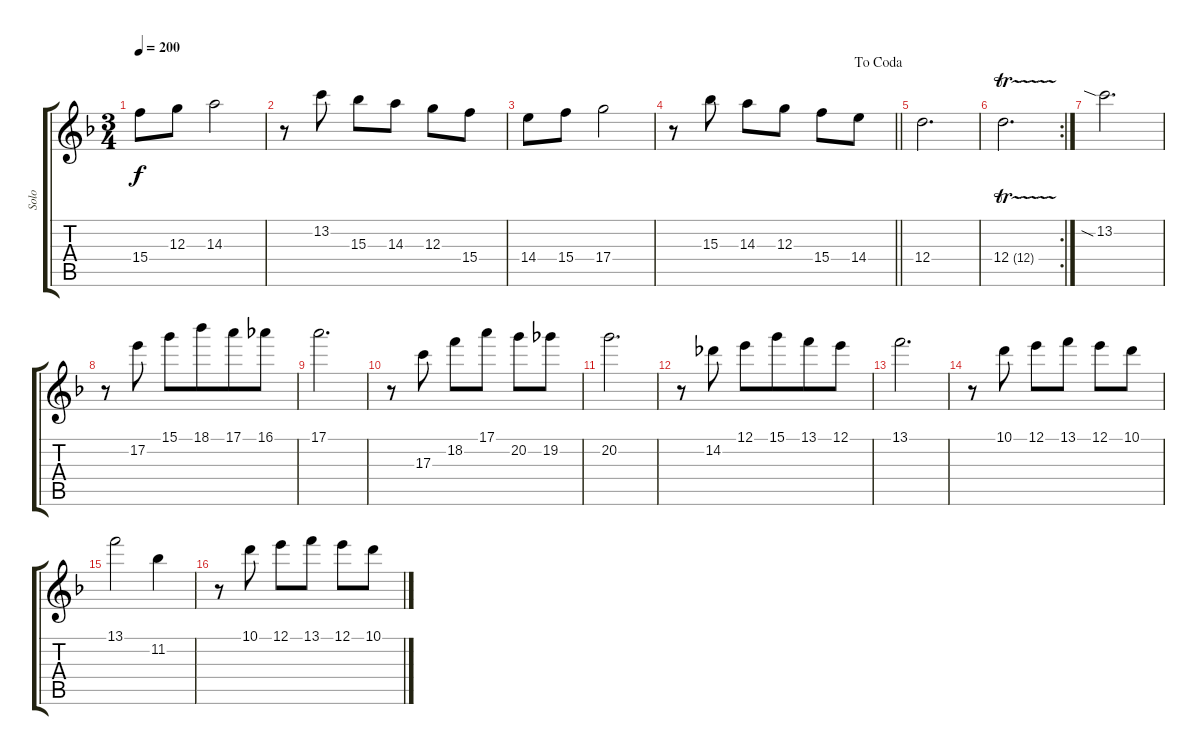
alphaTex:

\track ("Solo" "Solo") {instrument overdrivenguitar}
\staff {score tabs}
\tuning (E4 B3 G3 D3 A2 E2) {hide}
\ts (3 4)
\tempo 200
\clef g2
\ks dminor
15.4.8{dy f} 12.3.8 14.3.2 |
r.8 13.2.8 15.3.8 14.3.8 12.3.8 15.4.8 |
14.4.8 15.4.8 17.4.2 |
\jump dacoda
\barLineRight lightlight
r.8 15.3.8 14.3.8 12.3.8 15.4.8 14.4.8 |
12.4.2{d} |
\rc 2
12.4{tr (12 16)}.2{d} |
13.2{sia}.2{d} |
r.8 17.2.8{beam split} 15.1.8{beam merge} 18.1.8{beam merge} 17.1.8{beam merge} 16.1.8 |
17.1.2{d} |
r.8 17.3.8 18.2.8 17.1.8 20.2.8 19.2.8 |
20.2.2{d} |
r.8 14.2.8 12.1.8 15.1.8{beam merge} 13.1.8 12.1.8 |
13.1.2{d} |
r.8 10.1.8 12.1.8 13.1.8 12.1.8 10.1.8 |
13.1.2 11.2.4 |
r.8 10.1.8 12.1.8 13.1.8 12.1.8 10.1.8
